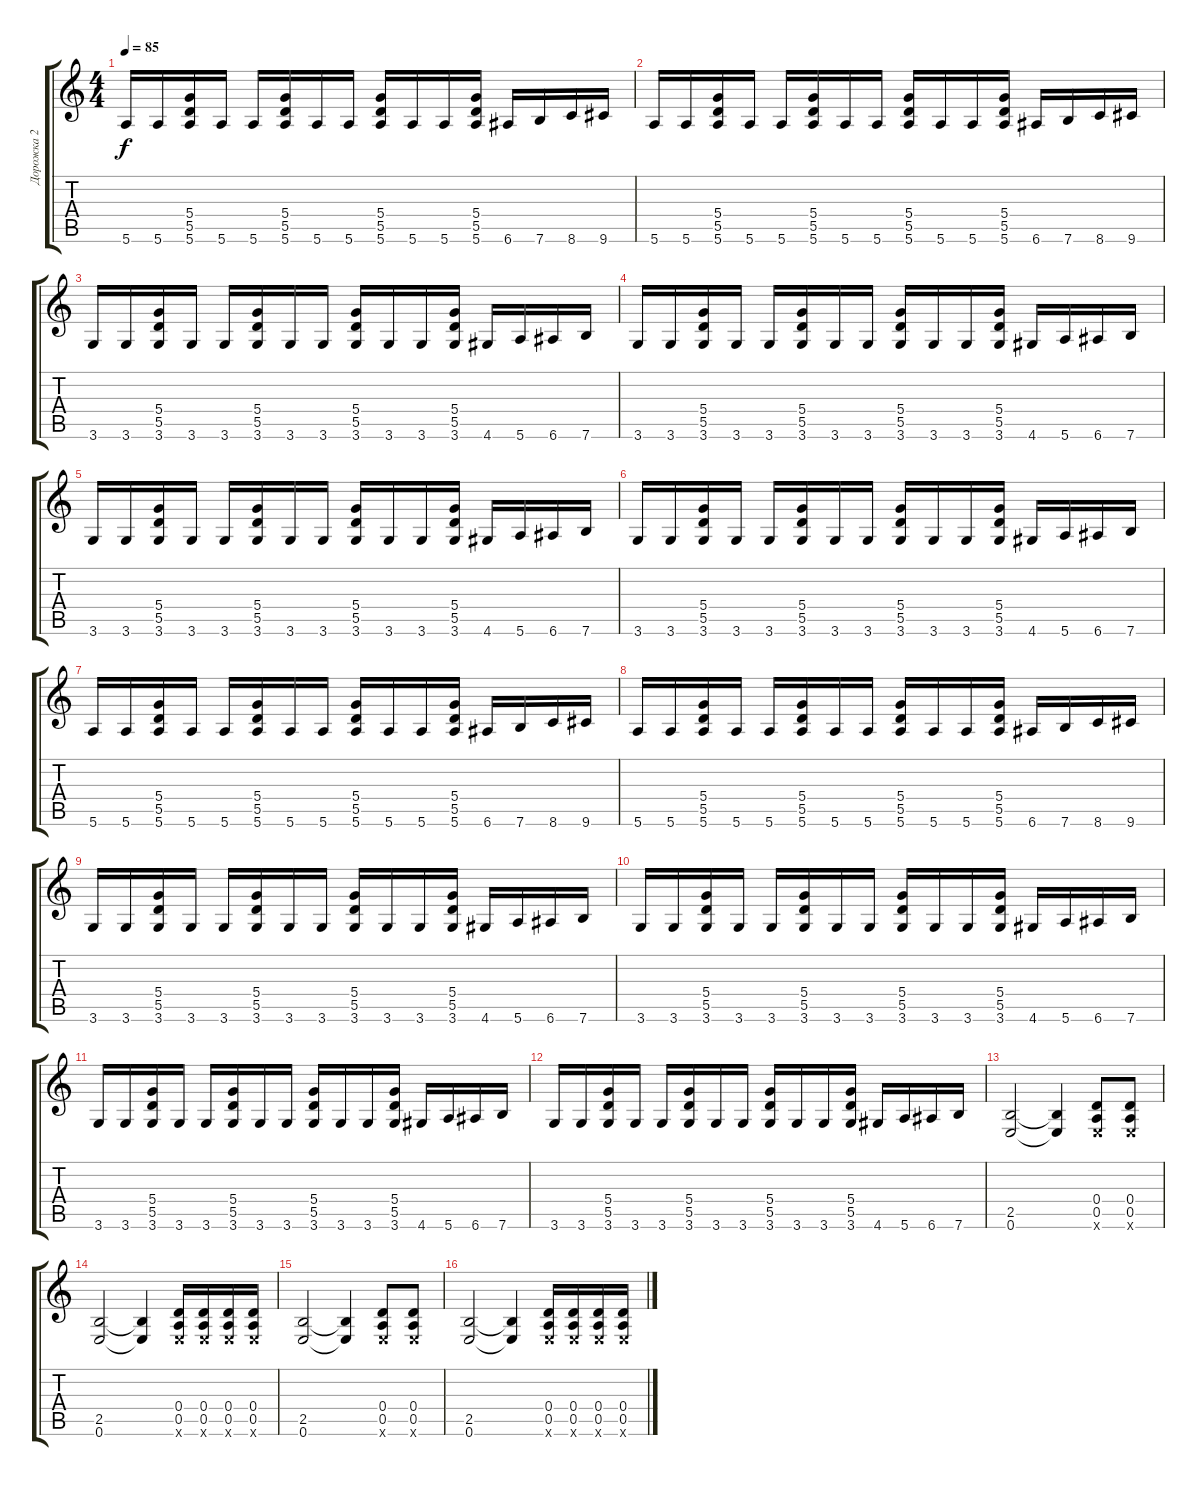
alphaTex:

\track ("Дорожка 2" "Дорожка 2") {instrument acousticguitarsteel}
\staff {score tabs}
\tuning (E4 B3 G3 D3 A2 E2) {hide}
\ts (4 4)
\tempo 85
\clef g2
\ks c
5.6.16{dy f} 5.6.16 (5.4 5.5 5.6).16 5.6.16 5.6.16 (5.4 5.5 5.6).16 5.6.16 5.6.16 (5.4 5.5 5.6).16 5.6.16 5.6.16 (5.4 5.5 5.6).16 6.6.16 7.6.16 8.6.16 9.6.16 |
5.6.16 5.6.16 (5.4 5.5 5.6).16 5.6.16 5.6.16 (5.4 5.5 5.6).16 5.6.16 5.6.16 (5.4 5.5 5.6).16 5.6.16 5.6.16 (5.4 5.5 5.6).16 6.6.16 7.6.16 8.6.16 9.6.16 |
3.6.16 3.6.16 (5.4 5.5 3.6).16 3.6.16 3.6.16 (5.4 5.5 3.6).16 3.6.16 3.6.16 (5.4 5.5 3.6).16 3.6.16 3.6.16 (5.4 5.5 3.6).16 4.6.16 5.6.16 6.6.16 7.6.16 |
3.6.16 3.6.16 (5.4 5.5 3.6).16 3.6.16 3.6.16 (5.4 5.5 3.6).16 3.6.16 3.6.16 (5.4 5.5 3.6).16 3.6.16 3.6.16 (5.4 5.5 3.6).16 4.6.16 5.6.16 6.6.16 7.6.16 |
3.6.16 3.6.16 (5.4 5.5 3.6).16 3.6.16 3.6.16 (5.4 5.5 3.6).16 3.6.16 3.6.16 (5.4 5.5 3.6).16 3.6.16 3.6.16 (5.4 5.5 3.6).16 4.6.16 5.6.16 6.6.16 7.6.16 |
3.6.16 3.6.16 (5.4 5.5 3.6).16 3.6.16 3.6.16 (5.4 5.5 3.6).16 3.6.16 3.6.16 (5.4 5.5 3.6).16 3.6.16 3.6.16 (5.4 5.5 3.6).16 4.6.16 5.6.16 6.6.16 7.6.16 |
5.6.16 5.6.16 (5.4 5.5 5.6).16 5.6.16 5.6.16 (5.4 5.5 5.6).16 5.6.16 5.6.16 (5.4 5.5 5.6).16 5.6.16 5.6.16 (5.4 5.5 5.6).16 6.6.16 7.6.16 8.6.16 9.6.16 |
5.6.16 5.6.16 (5.4 5.5 5.6).16 5.6.16 5.6.16 (5.4 5.5 5.6).16 5.6.16 5.6.16 (5.4 5.5 5.6).16 5.6.16 5.6.16 (5.4 5.5 5.6).16 6.6.16 7.6.16 8.6.16 9.6.16 |
3.6.16 3.6.16 (5.4 5.5 3.6).16 3.6.16 3.6.16 (5.4 5.5 3.6).16 3.6.16 3.6.16 (5.4 5.5 3.6).16 3.6.16 3.6.16 (5.4 5.5 3.6).16 4.6.16 5.6.16 6.6.16 7.6.16 |
3.6.16 3.6.16 (5.4 5.5 3.6).16 3.6.16 3.6.16 (5.4 5.5 3.6).16 3.6.16 3.6.16 (5.4 5.5 3.6).16 3.6.16 3.6.16 (5.4 5.5 3.6).16 4.6.16 5.6.16 6.6.16 7.6.16 |
3.6.16 3.6.16 (5.4 5.5 3.6).16 3.6.16 3.6.16 (5.4 5.5 3.6).16 3.6.16 3.6.16 (5.4 5.5 3.6).16 3.6.16 3.6.16 (5.4 5.5 3.6).16 4.6.16 5.6.16 6.6.16 7.6.16 |
3.6.16 3.6.16 (5.4 5.5 3.6).16 3.6.16 3.6.16 (5.4 5.5 3.6).16 3.6.16 3.6.16 (5.4 5.5 3.6).16 3.6.16 3.6.16 (5.4 5.5 3.6).16 4.6.16 5.6.16 6.6.16 7.6.16 |
(2.5 0.6).2 (2.5{t} 0.6{t}).4 (0.4 0.5 0.6{x}).8 (0.4 0.5 0.6{x}).8 |
(2.5 0.6).2 (2.5{t} 0.6{t}).4 (0.4 0.5 0.6{x}).16 (0.4 0.5 0.6{x}).16 (0.4 0.5 0.6{x}).16 (0.4 0.5 0.6{x}).16 |
(2.5 0.6).2 (2.5{t} 0.6{t}).4 (0.4 0.5 0.6{x}).8 (0.4 0.5 0.6{x}).8 |
(2.5 0.6).2 (2.5{t} 0.6{t}).4 (0.4 0.5 0.6{x}).16 (0.4 0.5 0.6{x}).16 (0.4 0.5 0.6{x}).16 (0.4 0.5 0.6{x}).16
